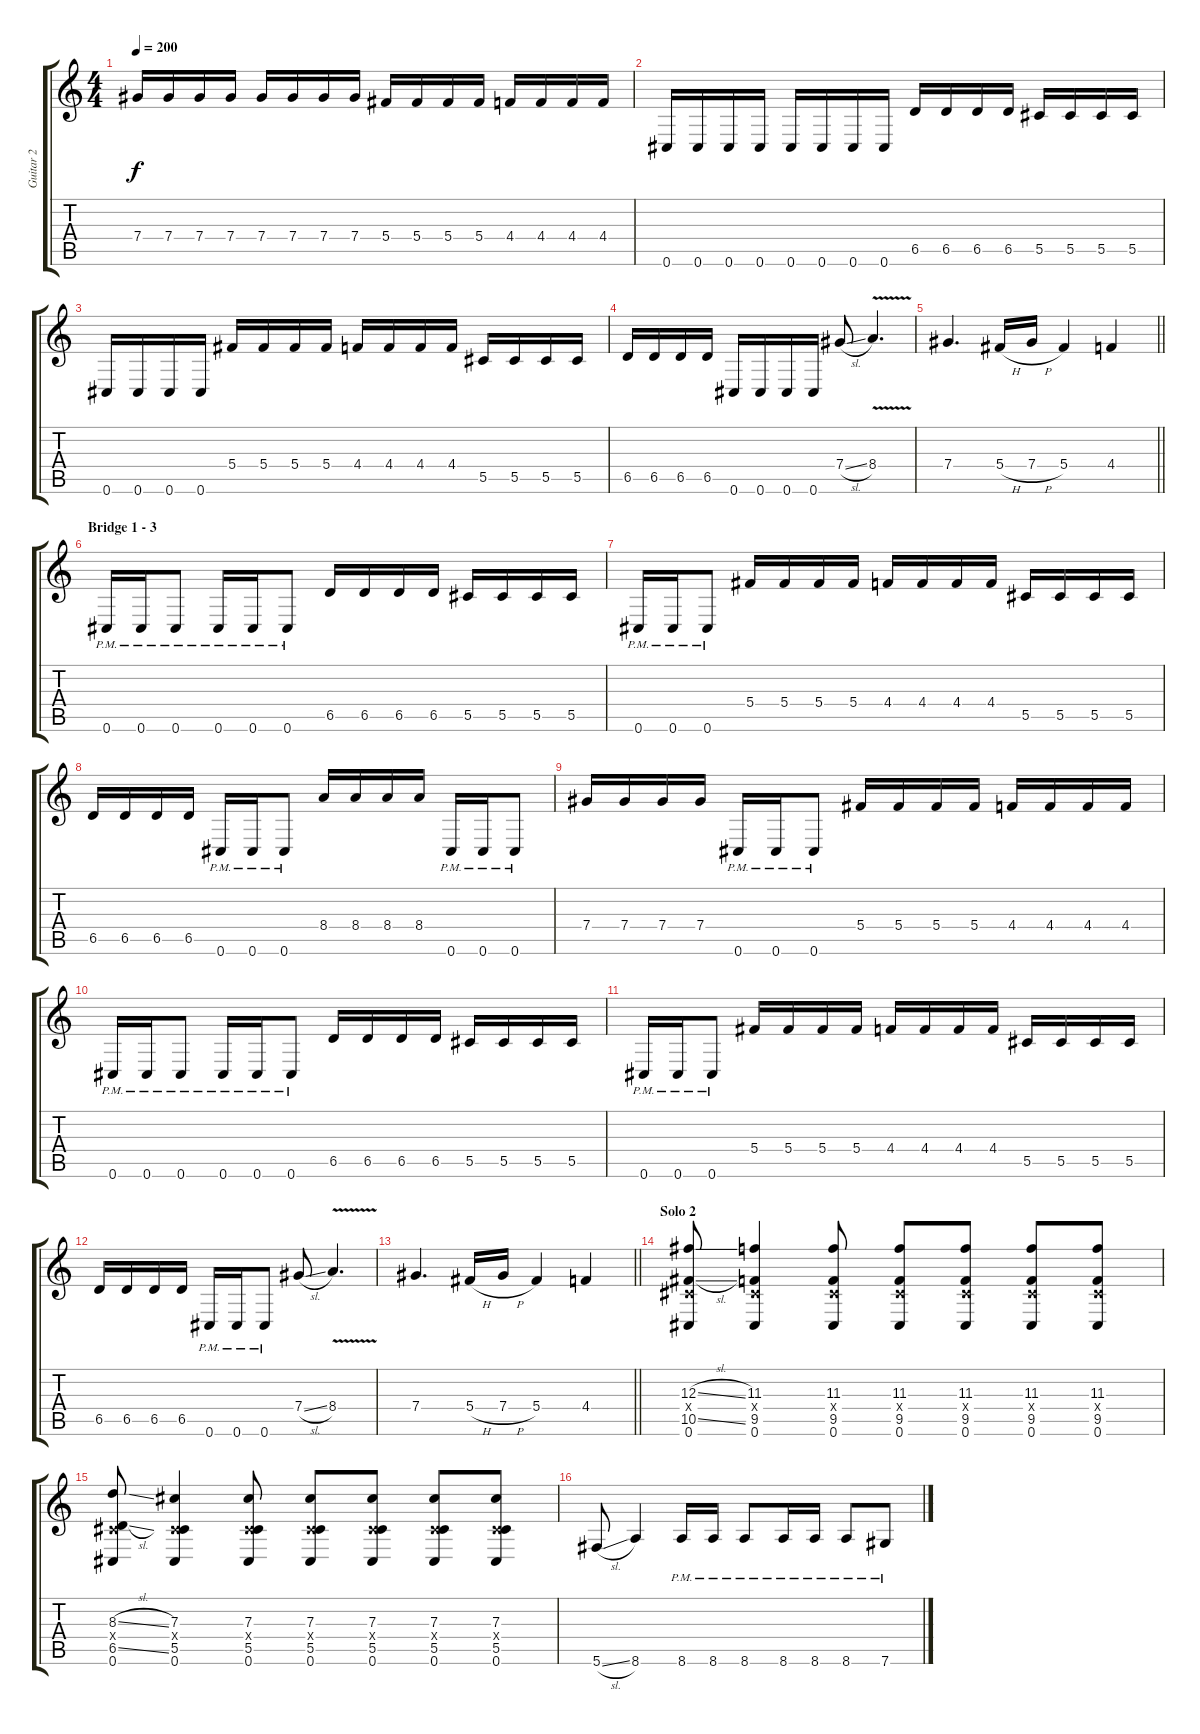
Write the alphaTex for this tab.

\track ("Guitar 2" "Guitar 2") {instrument distortionguitar}
\staff {score tabs}
\tuning (Eb4 Bb3 Gb3 Db3 Ab2 Db2) {hide}
\ts (4 4)
\tempo 200
\clef g2
\ks c
7.4.16{dy f} 7.4.16 7.4.16 7.4.16 7.4.16 7.4.16 7.4.16 7.4.16 5.4.16 5.4.16 5.4.16 5.4.16 4.4.16 4.4.16 4.4.16 4.4.16 |
0.6.16 0.6.16 0.6.16 0.6.16 0.6.16 0.6.16 0.6.16 0.6.16 6.5.16 6.5.16 6.5.16 6.5.16 5.5.16 5.5.16 5.5.16 5.5.16 |
0.6.16 0.6.16 0.6.16 0.6.16 5.4.16 5.4.16 5.4.16 5.4.16 4.4.16 4.4.16 4.4.16 4.4.16 5.5.16 5.5.16 5.5.16 5.5.16 |
6.5.16 6.5.16 6.5.16 6.5.16 0.6.16 0.6.16 0.6.16 0.6.16 7.4{sl}.8 8.4{v}.4{d} |
\barLineRight lightlight
7.4.4{d} 5.4{h}.16 7.4{h}.16 5.4.4 4.4.4 |
\section ("" "Bridge 1 - 3")
0.6{pm}.16 0.6{pm}.16 0.6{pm}.8 0.6{pm}.16 0.6{pm}.16 0.6{pm}.8 6.5.16 6.5.16 6.5.16 6.5.16 5.5.16 5.5.16 5.5.16 5.5.16 |
0.6{pm}.16 0.6{pm}.16 0.6{pm}.8 5.4.16 5.4.16 5.4.16 5.4.16 4.4.16 4.4.16 4.4.16 4.4.16 5.5.16 5.5.16 5.5.16 5.5.16 |
6.5.16 6.5.16 6.5.16 6.5.16 0.6{pm}.16 0.6{pm}.16 0.6{pm}.8 8.4.16 8.4.16 8.4.16 8.4.16 0.6{pm}.16 0.6{pm}.16 0.6{pm}.8 |
7.4.16 7.4.16 7.4.16 7.4.16 0.6{pm}.16 0.6{pm}.16 0.6{pm}.8 5.4.16 5.4.16 5.4.16 5.4.16 4.4.16 4.4.16 4.4.16 4.4.16 |
0.6{pm}.16 0.6{pm}.16 0.6{pm}.8 0.6{pm}.16 0.6{pm}.16 0.6{pm}.8 6.5.16 6.5.16 6.5.16 6.5.16 5.5.16 5.5.16 5.5.16 5.5.16 |
0.6{pm}.16 0.6{pm}.16 0.6{pm}.8 5.4.16 5.4.16 5.4.16 5.4.16 4.4.16 4.4.16 4.4.16 4.4.16 5.5.16 5.5.16 5.5.16 5.5.16 |
6.5.16 6.5.16 6.5.16 6.5.16 0.6{pm}.16 0.6{pm}.16 0.6{pm}.8 7.4{sl}.8 8.4{v}.4{d} |
\barLineRight lightlight
7.4.4{d} 5.4{h}.16 7.4{h}.16 5.4.4 4.4.4 |
\section ("" "Solo 2")
(12.3{sl} 0.4{x} 10.5{sl} 0.6).8 (11.3 0.4{x} 9.5 0.6).4 (11.3 0.4{x} 9.5 0.6).8 (11.3 0.4{x} 9.5 0.6).8 (11.3 0.4{x} 9.5 0.6).8 (11.3 0.4{x} 9.5 0.6).8 (11.3 0.4{x} 9.5 0.6).8 |
(8.3{sl} 0.4{x} 6.5{sl} 0.6).8 (7.3 0.4{x} 5.5 0.6).4 (7.3 0.4{x} 5.5 0.6).8 (7.3 0.4{x} 5.5 0.6).8 (7.3 0.4{x} 5.5 0.6).8 (7.3 0.4{x} 5.5 0.6).8 (7.3 0.4{x} 5.5 0.6).8 |
5.6{sl}.8 8.6.4 8.6{pm}.16 8.6{pm}.16 8.6{pm}.8 8.6{pm}.16 8.6{pm}.16 8.6{pm}.8 7.6{pm}.8
